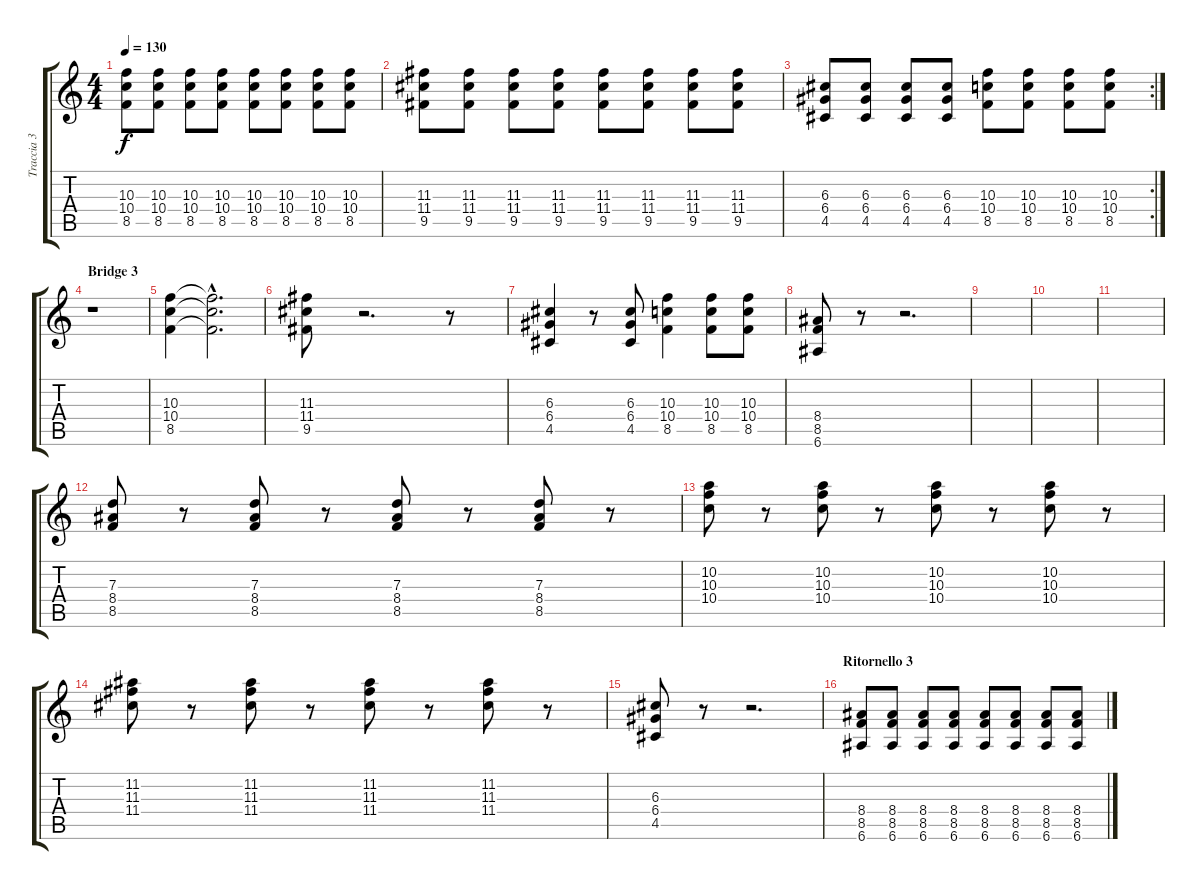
\track ("Traccia 3" "Traccia 3") {instrument electricguitarclean}
\staff {score tabs}
\tuning (E4 B3 G3 D3 A2 E2) {hide}
\ts (4 4)
\tempo 130
\clef g2
\ks c
(10.3 10.4 8.5).8{dy f} (10.3 10.4 8.5).8 (10.3 10.4 8.5).8 (10.3 10.4 8.5).8 (10.3 10.4 8.5).8 (10.3 10.4 8.5).8 (10.3 10.4 8.5).8 (10.3 10.4 8.5).8 |
(11.3 11.4 9.5).8 (11.3 11.4 9.5).8 (11.3 11.4 9.5).8 (11.3 11.4 9.5).8 (11.3 11.4 9.5).8 (11.3 11.4 9.5).8 (11.3 11.4 9.5).8 (11.3 11.4 9.5).8 |
\rc 2
(6.3 6.4 4.5).8 (6.3 6.4 4.5).8 (6.3 6.4 4.5).8 (6.3 6.4 4.5).8 (10.3 10.4 8.5).8 (10.3 10.4 8.5).8 (10.3 10.4 8.5).8 (10.3 10.4 8.5).8 |
\section ("" "Bridge 3")
r.1{volume 11 instrument distortionguitar} |
(10.3 10.4 8.5).4 (10.3{hac t} 10.4{hac t} 8.5{hac t}).2{d} |
(11.3 11.4 9.5).8 r.2{d} r.8 |
(6.3 6.4 4.5).4 r.8 (6.3 6.4 4.5).8 (10.3 10.4 8.5).4 (10.3 10.4 8.5).8 (10.3 10.4 8.5).8 |
(8.4 8.5 6.6).8 r.8 r.2{d} |
|
|
|
(7.3 8.4 8.5).8 r.8 (7.3 8.4 8.5).8 r.8 (7.3 8.4 8.5).8 r.8 (7.3 8.4 8.5).8 r.8 |
(10.2 10.3 10.4).8 r.8 (10.2 10.3 10.4).8 r.8 (10.2 10.3 10.4).8 r.8 (10.2 10.3 10.4).8 r.8 |
(11.2 11.3 11.4).8 r.8 (11.2 11.3 11.4).8 r.8 (11.2 11.3 11.4).8 r.8 (11.2 11.3 11.4).8 r.8 |
(6.3 6.4 4.5).8 r.8 r.2{d} |
\section ("" "Ritornello 3")
(8.4 8.5 6.6).8{volume 11 instrument overdrivenguitar} (8.4 8.5 6.6).8 (8.4 8.5 6.6).8 (8.4 8.5 6.6).8 (8.4 8.5 6.6).8 (8.4 8.5 6.6).8 (8.4 8.5 6.6).8 (8.4 8.5 6.6).8
